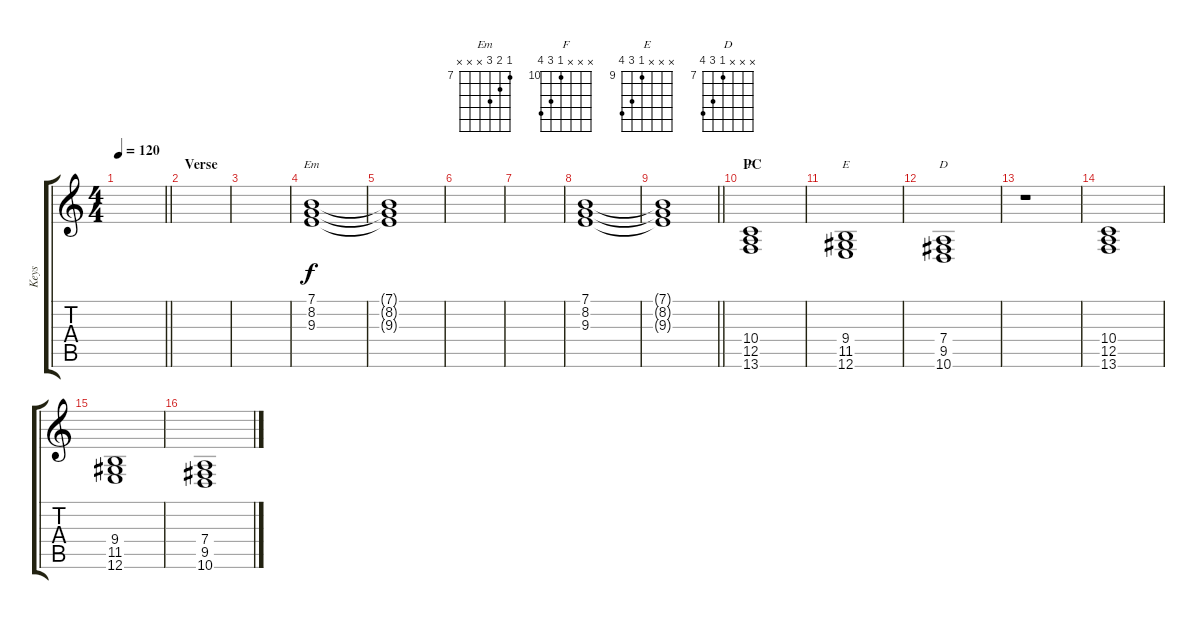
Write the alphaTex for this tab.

\track ("Keys" "Keys") {instrument lead1square}
\staff {score tabs}
\tuning (E4 B3 G3 D3 A2 E2) {hide}
\chord ("Em" 7 8 9 x x x) {firstfret 7}
\chord ("F" x x x 10 12 13) {firstfret 10}
\chord ("E" x x x 9 11 12) {firstfret 9}
\chord ("D" x x x 7 9 10) {firstfret 7}
\ts (4 4)
\tempo 120
\clef g2
\barLineRight lightlight
\ks c
|
\section ("" "Verse")
|
|
(7.1 8.2 9.3).1{ch "Em"} |
(7.1{t} 8.2{t} 9.3{t}).1 |
|
|
(7.1 8.2 9.3).1 |
\barLineRight lightlight
(7.1{t} 8.2{t} 9.3{t}).1 |
\section ("" "PC")
(10.4 12.5 13.6).1{ch "F"} |
(9.4 11.5 12.6).1{ch "E"} |
(7.4 9.5 10.6).1{ch "D"} |
r.1 |
(10.4 12.5 13.6).1 |
(9.4 11.5 12.6).1 |
(7.4 9.5 10.6).1
